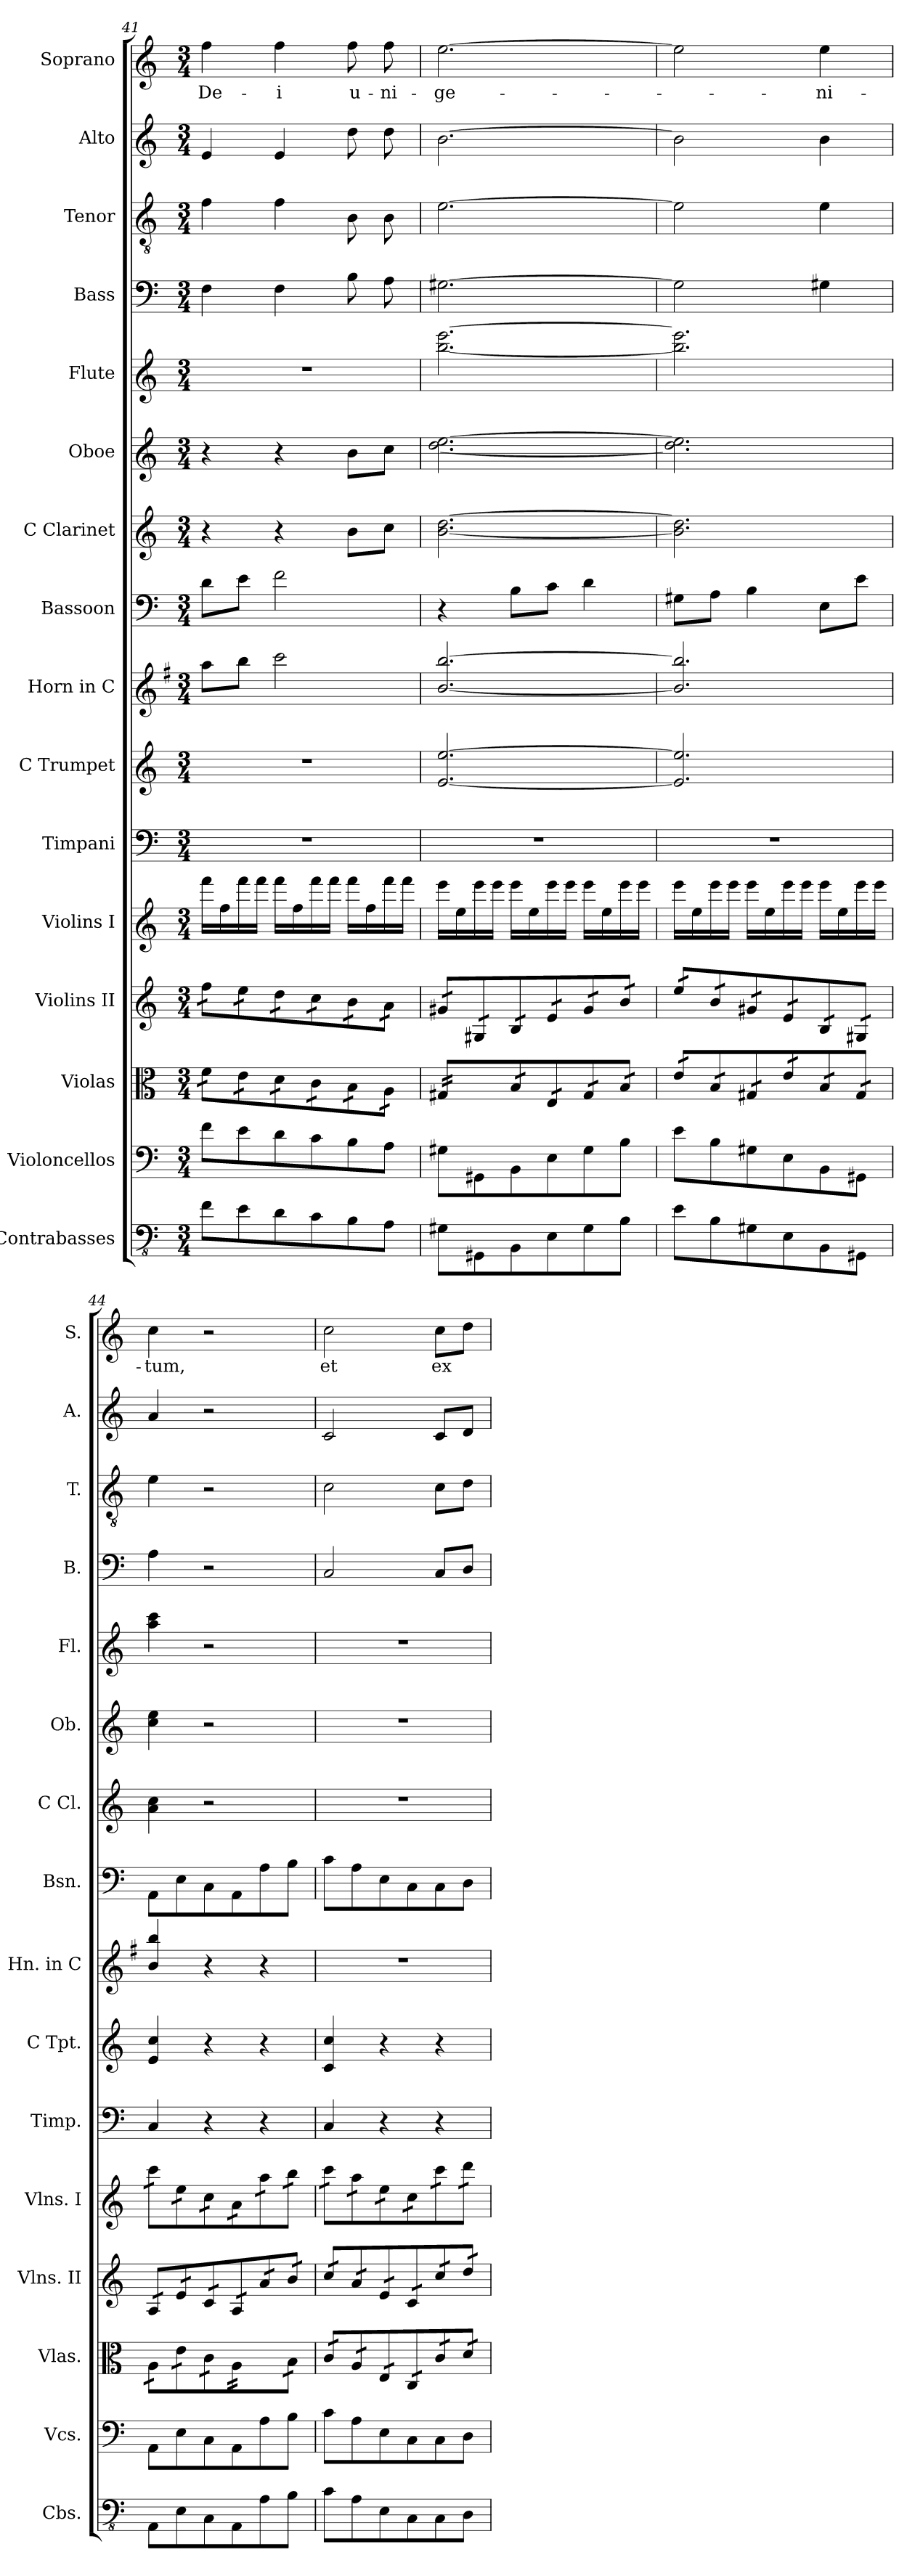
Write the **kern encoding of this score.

**kern	**kern	**kern	**kern	**kern	**kern	**kern	**kern	**kern	**kern	**kern	**kern	**kern	**kern	**kern	**kern	**text
*part16	*part15	*part14	*part13	*part12	*part11	*part10	*part9	*part8	*part7	*part6	*part5	*part4	*part3	*part2	*part1	*part1
*staff16	*staff15	*staff14	*staff13	*staff12	*staff11	*staff10	*staff9	*staff8	*staff7	*staff6	*staff5	*staff4	*staff3	*staff2	*staff1	*staff1
*I"Contrabasses	*I"Violoncellos	*I"Violas	*I"Violins II	*I"Violins I	*I"Timpani	*I"C Trumpet	*I"Horn in C	*I"Bassoon	*I"C Clarinet	*I"Oboe	*I"Flute	*I"Bass	*I"Tenor	*I"Alto	*I"Soprano	*
*I'Cbs.	*I'Vcs.	*I'Vlas.	*I'Vlns. II	*I'Vlns. I	*I'Timp.	*I'C Tpt.	*I'Hn. in C	*I'Bsn.	*I'C Cl.	*I'Ob.	*I'Fl.	*I'B.	*I'T.	*I'A.	*I'S.	*
*clefFv4	*clefF4	*clefC3	*clefG2	*clefG2	*clefF4	*clefG2	*clefG2	*clefF4	*clefG2	*clefG2	*clefG2	*clefF4	*clefGv2	*clefG2	*clefG2	*
*	*	*	*	*	*	*	*ITrd4c7	*	*ITrd1c2	*	*	*	*	*	*	*
*k[]	*k[]	*k[]	*k[]	*k[]	*k[]	*k[]	*k[]	*k[]	*k[b-e-]	*k[]	*k[]	*k[]	*k[]	*k[]	*k[]	*
*M3/4	*M3/4	*M3/4	*M3/4	*M3/4	*M3/4	*M3/4	*M3/4	*M3/4	*M3/4	*M3/4	*M3/4	*M3/4	*M3/4	*M3/4	*M3/4	*
=41	=41	=41	=41	=41	=41	=41	=41	=41	=41	=41	=41	=41	=41	=41	=41	=41
!	!	!	!	!	!	!	!	!	!	!	!	!	!	!	!	!LO:LY:b
*	*	*tremolo	*	*	*	*	*	*	*	*	*	*	*	*	*	*
*	*	*	*tremolo	*	*	*	*	*	*	*	*	*	*	*	*	*
8F\L	8f\L	16f\LL	16ff\LL	16fff\LL	2.r	2.r	8dd\L	8d\L	4r	4r	2.r	4F\	4f\	4e/	4ff\	De-
.	.	16f\	16ff\	16ff\	.	.	.	.	.	.	.	.	.	.	.	.
8E\	8e\	16e\	16ee\	16fff\	.	.	8ee\J	8e\J	.	.	.	.	.	.	.	.
.	.	16e\	16ee\	16fff\JJ	.	.	.	.	.	.	.	.	.	.	.	.
!	!	!	!	!	!	!	!	!	!	!	!	!	!	!	!	!LO:LY:b
8D\	8d\	16d\	16dd\	16fff\LL	.	.	2ff\	2f\	4r	4r	.	4F\	4f\	4e/	4ff\	-i
.	.	16d\	16dd\	16ff\	.	.	.	.	.	.	.	.	.	.	.	.
8C\	8c\	16c\	16cc\	16fff\	.	.	.	.	.	.	.	.	.	.	.	.
.	.	16c\	16cc\	16fff\JJ	.	.	.	.	.	.	.	.	.	.	.	.
!	!	!	!	!	!	!	!	!	!	!	!	!	!	!	!	!LO:LY:b
8BB\	8B\	16B\	16b\	16fff\LL	.	.	.	.	8a\L	8b\L	.	8B\	8B\	8dd\	8ff\	u-
.	.	16B\	16b\	16ff\	.	.	.	.	.	.	.	.	.	.	.	.
!	!	!	!	!	!	!	!	!	!	!	!	!	!	!	!	!LO:LY:b
8AA\J	8A\J	16A\	16a\	16fff\	.	.	.	.	8b-\J	8cc\J	.	8A\	8B\	8dd\	8ff\	-ni-
.	.	16A\JJ	16a\JJ	16fff\JJ	.	.	.	.	.	.	.	.	.	.	.	.
=42	=42	=42	=42	=42	=42	=42	=42	=42	=42	=42	=42	=42	=42	=42	=42	=42
!	!	!	!	!	!	!	!	!	!	!	!	!	!	!	!	!LO:LY:b
8GG#X\L	8G#X\L	16G#X/LL	16g#X/LL	16eee\LL	2.r	[2.e/ [2.ee/	[2.e/ [2.ee/	4r	[2.a\ [2.cc\	[2.dd\ [2.ee\	[2.bb\ [2.eee\	[2.G#X\	[2.e\	[2.b\	[2.ee\	-ge-
.	.	16G#X/	16g#X/	16ee\	.	.	.	.	.	.	.	.	.	.	.	.
8GGG#X\	8GG#X\	16G#/	16G#X/	16eee\	.	.	.	.	.	.	.	.	.	.	.	.
.	.	16G#/	16G#X/	16eee\JJ	.	.	.	.	.	.	.	.	.	.	.	.
8BBB\	8BB\	16B/	16B/	16eee\LL	.	.	.	8B\L	.	.	.	.	.	.	.	.
.	.	16B/	16B/	16ee\	.	.	.	.	.	.	.	.	.	.	.	.
8EE\	8E\	16E/	16e/	16eee\	.	.	.	8c\J	.	.	.	.	.	.	.	.
.	.	16E/	16e/	16eee\JJ	.	.	.	.	.	.	.	.	.	.	.	.
8GG#\	8G#\	16G#/	16g#/	16eee\LL	.	.	.	4d\	.	.	.	.	.	.	.	.
.	.	16G#/	16g#/	16ee\	.	.	.	.	.	.	.	.	.	.	.	.
8BB\J	8B\J	16B/	16b/	16eee\	.	.	.	.	.	.	.	.	.	.	.	.
.	.	16B/JJ	16b/JJ	16eee\JJ	.	.	.	.	.	.	.	.	.	.	.	.
!!LO:PB:g=z
=43	=43	=43	=43	=43	=43	=43	=43	=43	=43	=43	=43	=43	=43	=43	=43	=43
8E\L	8e\L	16e/LL	16ee/LL	16eee\LL	2.r	2.e/] 2.ee/]	2.e/] 2.ee/]	8G#X\L	2.a\] 2.cc\]	2.dd\] 2.ee\]	2.bb\] 2.eee\]	2G#\]	2e\]	2b\]	2ee\]	.
.	.	16e/	16ee/	16ee\	.	.	.	.	.	.	.	.	.	.	.	.
8BB\	8B\	16B/	16b/	16eee\	.	.	.	8A\J	.	.	.	.	.	.	.	.
.	.	16B/	16b/	16eee\JJ	.	.	.	.	.	.	.	.	.	.	.	.
8GG#X\	8G#X\	16G#X/	16g#X/	16eee\LL	.	.	.	4B\	.	.	.	.	.	.	.	.
.	.	16G#X/	16g#X/	16ee\	.	.	.	.	.	.	.	.	.	.	.	.
8EE\	8E\	16e/	16e/	16eee\	.	.	.	.	.	.	.	.	.	.	.	.
.	.	16e/	16e/	16eee\JJ	.	.	.	.	.	.	.	.	.	.	.	.
!	!	!	!	!	!	!	!	!	!	!	!	!	!	!	!	!LO:LY:b
8BBB\	8BB\	16B/	16B/	16eee\LL	.	.	.	8E\L	.	.	.	4G#X\	4e\	4b\	4ee\	-ni-
.	.	16B/	16B/	16ee\	.	.	.	.	.	.	.	.	.	.	.	.
8GGG#X\J	8GG#X\J	16G#/	16G#X/	16eee\	.	.	.	8e\J	.	.	.	.	.	.	.	.
.	.	16G#/JJ	16G#X/JJ	16eee\JJ	.	.	.	.	.	.	.	.	.	.	.	.
=44	=44	=44	=44	=44	=44	=44	=44	=44	=44	=44	=44	=44	=44	=44	=44	=44
!	!	!	!	!	!	!	!	!	!	!	!	!	!	!	!	!LO:LY:b
*	*	*	*	*tremolo	*	*	*	*	*	*	*	*	*	*	*	*
8AAA\L	8AA\L	16A\LL	16A/LL	16ccc\LL	4C/	4e/ 4cc/	4e/ 4ee/	8AA\L	4g\ 4b-\	4cc\ 4ee\	4aa\ 4ccc\	4A\	4e\	4a/	4cc\	-tum,
.	.	16A\	16A/	16ccc\	.	.	.	.	.	.	.	.	.	.	.	.
8EE\	8E\	16e\	16e/	16ee\	.	.	.	8E\	.	.	.	.	.	.	.	.
.	.	16e\	16e/	16ee\	.	.	.	.	.	.	.	.	.	.	.	.
8CC\	8C\	16c\	16c/	16cc\	4r	4r	4r	8C\	2r	2r	2r	2r	2r	2r	2r	.
.	.	16c\	16c/	16cc\	.	.	.	.	.	.	.	.	.	.	.	.
8AAA\	8AA\	16A\	16A/	16a\	.	.	.	8AA\	.	.	.	.	.	.	.	.
.	.	16A\	16A/	16a\	.	.	.	.	.	.	.	.	.	.	.	.
8AA\	8A\	16A\	16a/	16aa\	4r	4r	4r	8A\	.	.	.	.	.	.	.	.
.	.	16A\	16a/	16aa\	.	.	.	.	.	.	.	.	.	.	.	.
8BB\J	8B\J	16B\	16b/	16bb\	.	.	.	8B\J	.	.	.	.	.	.	.	.
.	.	16B\JJ	16b/JJ	16bb\JJ	.	.	.	.	.	.	.	.	.	.	.	.
=45	=45	=45	=45	=45	=45	=45	=45	=45	=45	=45	=45	=45	=45	=45	=45	=45
!	!	!	!	!	!	!	!	!	!	!	!	!	!	!	!	!LO:LY:b
8C\L	8c\L	16c/LL	16cc/LL	16ccc\LL	4C/	4c/ 4cc/	2.r	8c\L	2.r	2.r	2.r	2C/	2c\	2c/	2cc\	et
.	.	16c/	16cc/	16ccc\	.	.	.	.	.	.	.	.	.	.	.	.
8AA\	8A\	16A/	16a/	16aa\	.	.	.	8A\	.	.	.	.	.	.	.	.
.	.	16A/	16a/	16aa\	.	.	.	.	.	.	.	.	.	.	.	.
8EE\	8E\	16E/	16e/	16ee\	4r	4r	.	8E\	.	.	.	.	.	.	.	.
.	.	16E/	16e/	16ee\	.	.	.	.	.	.	.	.	.	.	.	.
8CC\	8C\	16C/	16c/	16cc\	.	.	.	8C\	.	.	.	.	.	.	.	.
.	.	16C/	16c/	16cc\	.	.	.	.	.	.	.	.	.	.	.	.
!	!	!	!	!	!	!	!	!	!	!	!	!	!	!	!	!LO:LY:b
8CC\	8C\	16c/	16cc/	16ccc\	4r	4r	.	8C\	.	.	.	8C/L	8c\L	8c/L	8cc\L	ex
.	.	16c/	16cc/	16ccc\	.	.	.	.	.	.	.	.	.	.	.	.
8DD\J	8D\J	16d/	16dd/	16ddd\	.	.	.	8D\J	.	.	.	8D/J	8d\J	8d/J	8dd\J	.
.	.	16d/JJ	16dd/JJ	16ddd\JJ	.	.	.	.	.	.	.	.	.	.	.	.
*	*	*	*	*Xtremolo	*	*	*	*	*	*	*	*	*	*	*	*
*	*	*	*Xtremolo	*	*	*	*	*	*	*	*	*	*	*	*	*
*	*	*Xtremolo	*	*	*	*	*	*	*	*	*	*	*	*	*	*
=	=	=	=	=	=	=	=	=	=	=	=	=	=	=	=	=
*-	*-	*-	*-	*-	*-	*-	*-	*-	*-	*-	*-	*-	*-	*-	*-	*-
